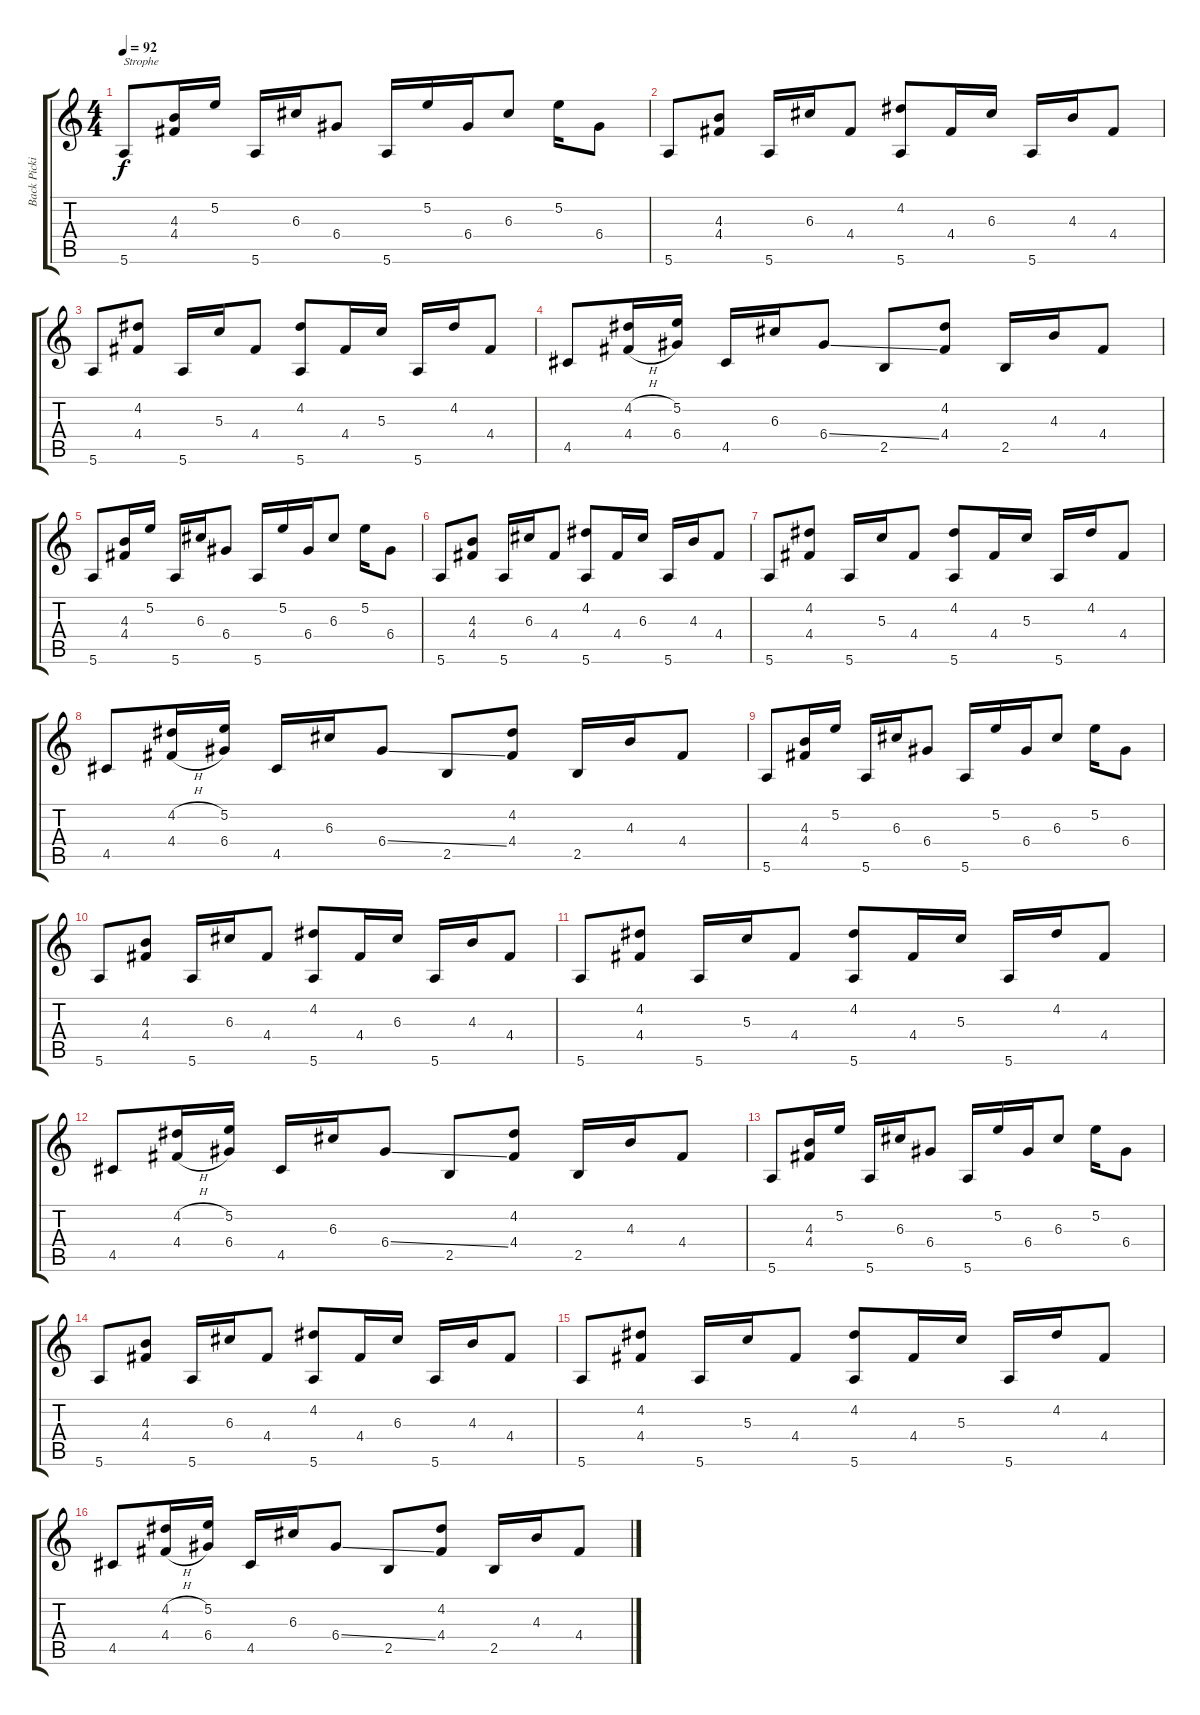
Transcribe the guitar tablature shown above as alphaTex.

\track ("Back Picking" "Back Picki") {instrument acousticguitarnylon}
\staff {score tabs}
\tuning (E4 B3 G3 D3 A2 E2) {hide}
\ts (4 4)
\tempo 92
\clef g2
\ks c
5.6.8{txt "Strophe" dy f} (4.3 4.4).16 5.2.16 5.6.16 6.3.16 6.4.8 5.6.16 5.2.16 6.4.16 6.3.8 5.2.16 6.4.8 |
5.6.8 (4.3 4.4).8 5.6.16 6.3.16 4.4.8 (4.2 5.6).8 4.4.16 6.3.16 5.6.16 4.3.16 4.4.8 |
5.6.8 (4.2 4.4).8 5.6.16 5.3.16 4.4.8 (4.2 5.6).8 4.4.16 5.3.16 5.6.16 4.2.16 4.4.8 |
4.5.8 (4.2{h} 4.4{h}).16 (5.2 6.4).16 4.5.16 6.3.16 6.4{ss}.8 2.5.8 (4.2 4.4).8 2.5.16 4.3.16 4.4.8 |
5.6.8 (4.3 4.4).16 5.2.16 5.6.16 6.3.16 6.4.8 5.6.16 5.2.16 6.4.16 6.3.8 5.2.16 6.4.8 |
5.6.8 (4.3 4.4).8 5.6.16 6.3.16 4.4.8 (4.2 5.6).8 4.4.16 6.3.16 5.6.16 4.3.16 4.4.8 |
5.6.8 (4.2 4.4).8 5.6.16 5.3.16 4.4.8 (4.2 5.6).8 4.4.16 5.3.16 5.6.16 4.2.16 4.4.8 |
4.5.8 (4.2{h} 4.4{h}).16 (5.2 6.4).16 4.5.16 6.3.16 6.4{ss}.8 2.5.8 (4.2 4.4).8 2.5.16 4.3.16 4.4.8 |
5.6.8 (4.3 4.4).16 5.2.16 5.6.16 6.3.16 6.4.8 5.6.16 5.2.16 6.4.16 6.3.8 5.2.16 6.4.8 |
5.6.8 (4.3 4.4).8 5.6.16 6.3.16 4.4.8 (4.2 5.6).8 4.4.16 6.3.16 5.6.16 4.3.16 4.4.8 |
5.6.8 (4.2 4.4).8 5.6.16 5.3.16 4.4.8 (4.2 5.6).8 4.4.16 5.3.16 5.6.16 4.2.16 4.4.8 |
4.5.8 (4.2{h} 4.4{h}).16 (5.2 6.4).16 4.5.16 6.3.16 6.4{ss}.8 2.5.8 (4.2 4.4).8 2.5.16 4.3.16 4.4.8 |
5.6.8 (4.3 4.4).16 5.2.16 5.6.16 6.3.16 6.4.8 5.6.16 5.2.16 6.4.16 6.3.8 5.2.16 6.4.8 |
5.6.8 (4.3 4.4).8 5.6.16 6.3.16 4.4.8 (4.2 5.6).8 4.4.16 6.3.16 5.6.16 4.3.16 4.4.8 |
5.6.8 (4.2 4.4).8 5.6.16 5.3.16 4.4.8 (4.2 5.6).8 4.4.16 5.3.16 5.6.16 4.2.16 4.4.8 |
4.5.8 (4.2{h} 4.4{h}).16 (5.2 6.4).16 4.5.16 6.3.16 6.4{ss}.8 2.5.8 (4.2 4.4).8 2.5.16 4.3.16 4.4.8
